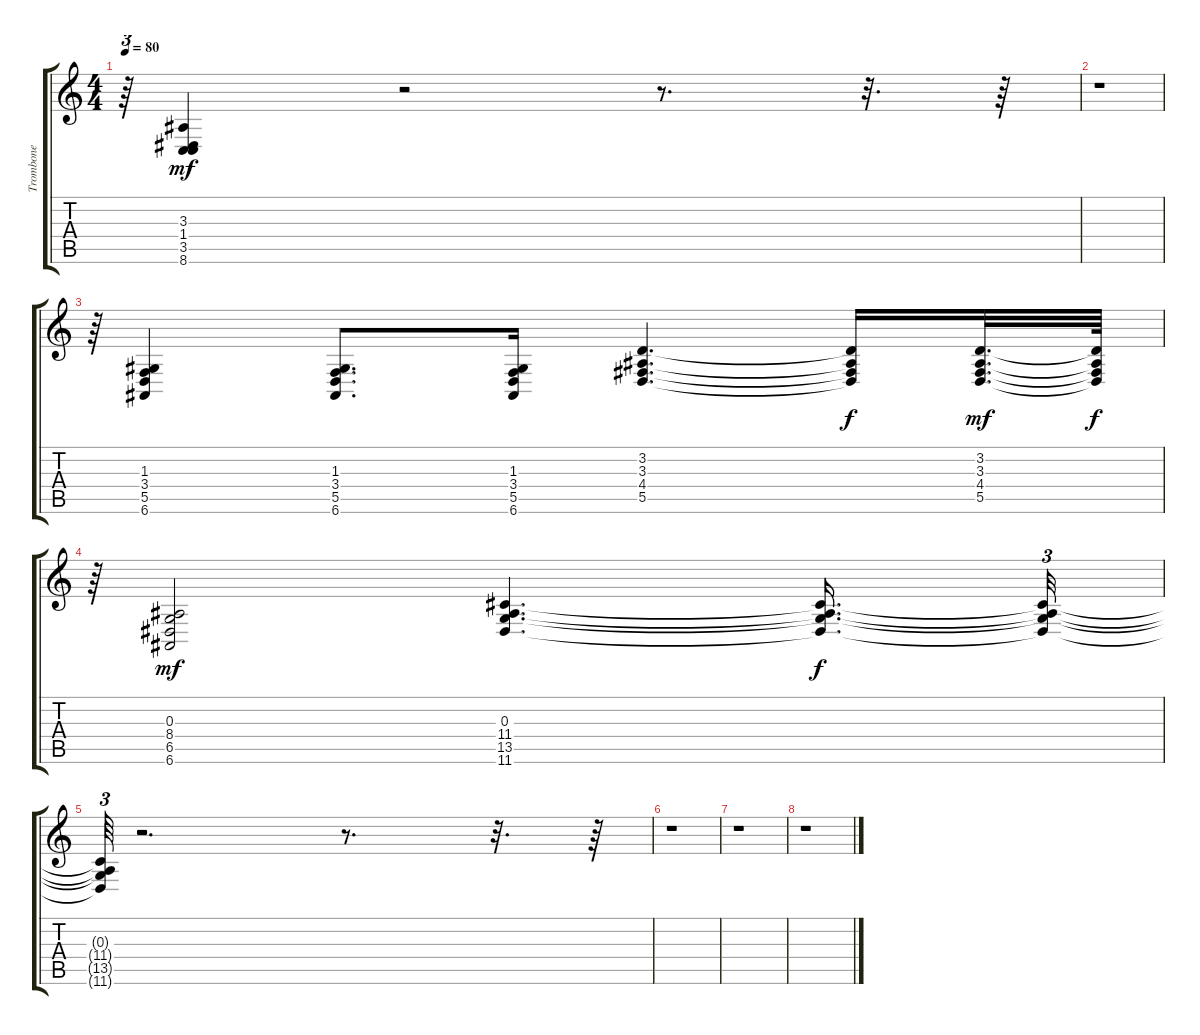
\track ("Trombone" "Trombone") {instrument trombone}
\staff {score tabs}
\tuning (E4 B3 G3 D3 A2 E2) {hide}
\ts (4 4)
\tempo 80
\clef g2
\ks c
r.64{tu (3 2) dy f} (3.3 1.4 3.5 8.6).4{dy mf} r.2 r.8{d} r.32{d} r.64 |
r.1 |
r.64{tu (3 2)} (1.3 3.4 5.5 6.6).4 (1.3 3.4 5.5 6.6).8{d} (1.3 3.4 5.5 6.6).16 (3.2 3.3 4.4 5.5).4{d} (3.2{t} 3.3{t} 4.4{t} 5.5{t}).16{dy f} (3.2 3.3 4.4 5.5).32{d dy mf} (3.2{t} 3.3{t} 4.4{t} 5.5{t}).64{dy f} |
r.64{tu (3 2)} (0.3 8.4 6.5 6.6).2{dy mf} (0.3 11.4 13.5 11.6).4{d} (0.3{t} 11.4{t} 13.5{t} 11.6{t}).16{d dy f} (0.3{t} 11.4{t} 13.5{t} 11.6{t}).32{tu (3 2)} |
(0.3{t} 11.4{t} 13.5{t} 11.6{t}).64{tu (3 2)} r.2{d} r.8{d} r.32{d} r.64 |
r.1 |
r.1 |
r.1
